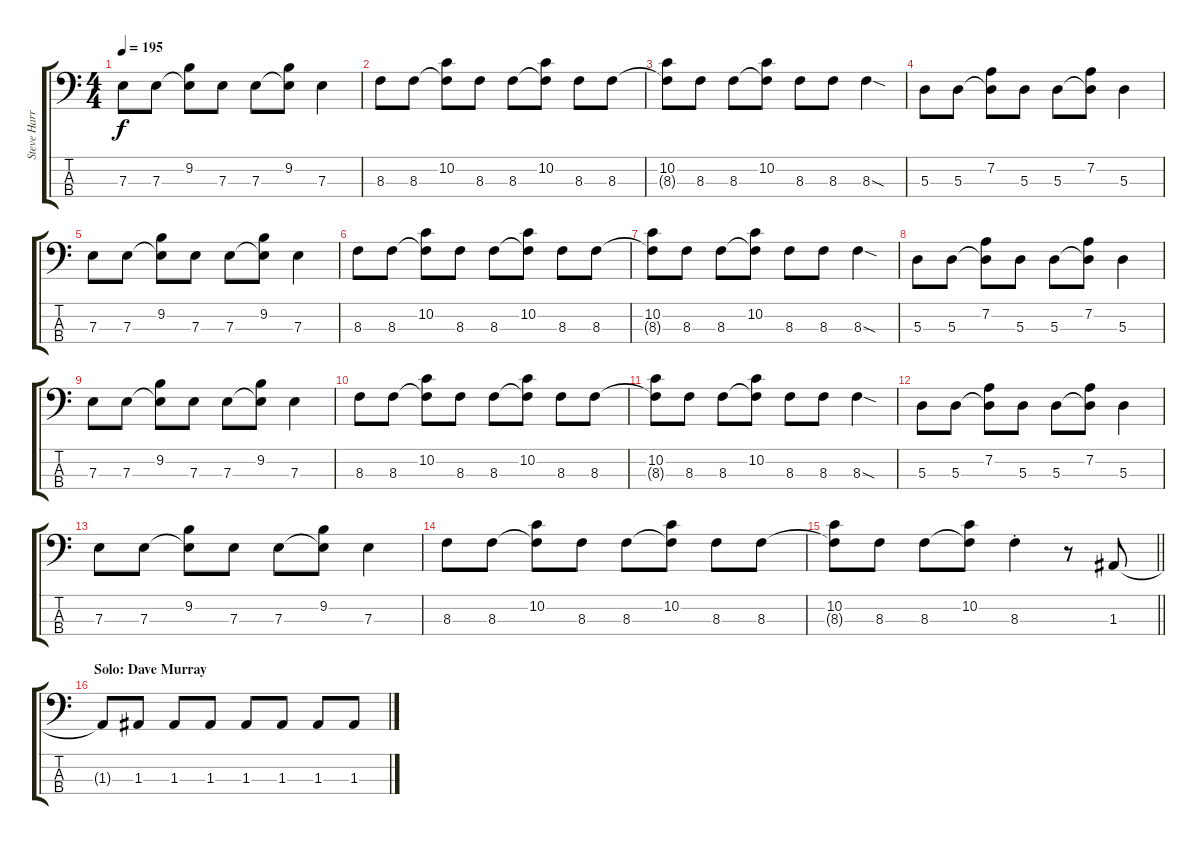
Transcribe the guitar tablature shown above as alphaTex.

\track ("Steve Harris" "Steve Harr") {instrument electricbassfinger}
\staff {score tabs}
\tuning (G2 D2 A1 E1) {hide}
\ts (4 4)
\tempo 195
\clef f4
\ks c
7.3.8{dy f} 7.3.8 (9.2 7.3{t}).8 7.3.8 7.3.8 (9.2 7.3{t}).8 7.3.4 |
8.3.8 8.3.8 (10.2 8.3{t}).8 8.3.8 8.3.8 (10.2 8.3{t}).8 8.3.8 8.3.8 |
(10.2 8.3{t}).8 8.3.8 8.3.8 (10.2 8.3{t}).8 8.3.8 8.3.8 8.3{sod}.4 |
5.3.8 5.3.8 (7.2 5.3{t}).8 5.3.8 5.3.8 (7.2 5.3{t}).8 5.3.4 |
7.3.8 7.3.8 (9.2 7.3{t}).8 7.3.8 7.3.8 (9.2 7.3{t}).8 7.3.4 |
8.3.8 8.3.8 (10.2 8.3{t}).8 8.3.8 8.3.8 (10.2 8.3{t}).8 8.3.8 8.3.8 |
(10.2 8.3{t}).8 8.3.8 8.3.8 (10.2 8.3{t}).8 8.3.8 8.3.8 8.3{sod}.4 |
5.3.8 5.3.8 (7.2 5.3{t}).8 5.3.8 5.3.8 (7.2 5.3{t}).8 5.3.4 |
7.3.8 7.3.8 (9.2 7.3{t}).8 7.3.8 7.3.8 (9.2 7.3{t}).8 7.3.4 |
8.3.8 8.3.8 (10.2 8.3{t}).8 8.3.8 8.3.8 (10.2 8.3{t}).8 8.3.8 8.3.8 |
(10.2 8.3{t}).8 8.3.8 8.3.8 (10.2 8.3{t}).8 8.3.8 8.3.8 8.3{sod}.4 |
5.3.8 5.3.8 (7.2 5.3{t}).8 5.3.8 5.3.8 (7.2 5.3{t}).8 5.3.4 |
7.3.8 7.3.8 (9.2 7.3{t}).8 7.3.8 7.3.8 (9.2 7.3{t}).8 7.3.4 |
8.3.8 8.3.8 (10.2 8.3{t}).8 8.3.8 8.3.8 (10.2 8.3{t}).8 8.3.8 8.3.8 |
\barLineRight lightlight
(10.2 8.3{t}).8 8.3.8 8.3.8 (10.2 8.3{t}).8 8.3{st}.4 r.8 1.3.8 |
\section ("" "Solo: Dave Murray")
1.3{t}.8 1.3.8 1.3.8 1.3.8 1.3.8 1.3.8 1.3.8 1.3.8
